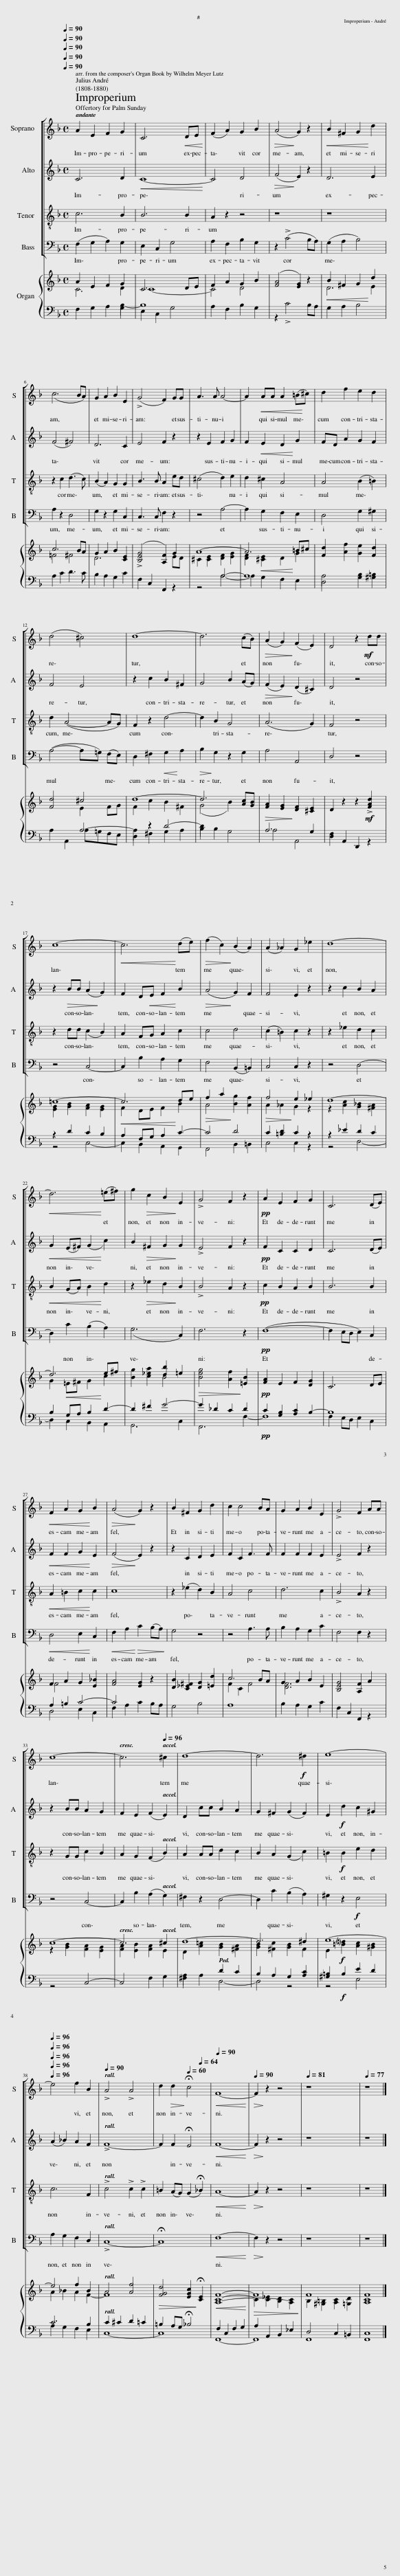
X:1
%%score [ 1 2 3 4 ] { ( 5 6 ) | ( 7 8 ) }
L:1/8
Q:1/4=90
M:4/4
I:linebreak $
K:F
V:1 treble
V:2 treble
V:3 treble-8
V:4 bass
V:5 treble
V:6 treble
V:7 bass
V:8 bass
V:1
 A2 E2 F2 G2 | C6!<(! DE!<)! | (F2 A2) G2 B2 |!>(! (A4!>)! G2) z2 |!<(! B2 ^F2 G2!<)! d2 |$ %5
 (c6 BA) | G2 A2 B2 E2 | (!>!G4 F2) GG | A3 A A4- | A2!<(! AA A2 (=B!<)!^c) | %10
 d2 f2 e2 d2 |$ (d4 ^c4) | d8- | d6 (cB) |!>(! (A2 G2)!>)! (F2 E2) | %15
 D4 z2!mf! dd |$ c8- |!<(! c6!<)! (de) |!>(! (f2 c2)!>)! (B2 A2) | (A2 _A2) G2 _e2 | %20
 d8- |$!<(! d6!<)! (=e^f) | g2!>(! c2 B2!>)! E2 | !>!G4 F2 z2 |!pp! A2 E2 F2 G2 | %25
 C6 (DE) |$!<(! F2 A2 G2!<)! B2 |!>(! (A4!>)! G2) z2 | B2 ^F2 G2 d2 | c2 c4 BA | %30
 G2 A2 B2 E2 | !>!G4 F2 AA |$ c8- | c6[Q:1/4=96] ^c2 | d8- | %35
 d6!f! ^d2 | e8- |$[Q:1/4=96][Q:1/4=96][Q:1/4=96][Q:1/4=96][Q:1/4=96] e4 f2 B2 |[Q:1/4=90] !>!A4 !>!A4 | d2!>(! d2!>)![Q:1/4=60] !fermata!c4[Q:1/4=64] | %40
[Q:1/4=90]!<(! F8-!<)! |[Q:1/4=90]!>(! F2!>)! z2 z4 |[Q:1/4=81] z8 |[Q:1/4=77] z8 |] %44
V:2
 C6 D2 |!<(! C8-!<)! | C4 D4 |!>(! (F4!>)! E2) z2 | D6 E2 |$ %5
 (F4 ^F4) | D6 C2 | E4 F2 z2 | z2 E2 F2 G2 | F2!<(! E2 D2!<)! G2 | %10
 FD A2 G2 F2 |$ F4 E4 | z2 c2 B2 ^F2 | G4 B2 (AG) |!>(! (F2 E2)!>)! (D2 ^C2) | %15
 D4 z4 |$ z2!>(! BB (A2!>)! G2) | F2 D!<(!E F2!<)! B2 |!>(! (A4!>)! G2) F2 | F4 E2 z2 | %20
 z2 c2 B2 A2 |$!<(! G2 (E^F) (G2!<)! c2) | B2!>(! ^F2 G2!>)! G2 | !>!E4 F2 z2 |!pp! F2 C2 C2 D2 | %25
 C6 (DE) |$!<(! F2 F2 G2!<)! E2 |!>(! (F4!>)! E2) z2 | z2 C2 D2 E2 | F2 C2 F3 F | %30
 F2 F2 F2 E2 | !>!E4 F2 z2 |$ z2 BB A2 G2 | F2 E2 (F2 E2) | D2 cc B2 A2 | %35
 G2 ^F2 (G2 F2) | E2!f! d2 c2 ^G2 |$ (A2 _B2) A2 F2 | !>!F8- | F2 F2 !fermata!E4 | %40
!<(! F8-!<)! |!>(! F2!>)! z2 z4 | z8 | z8 |] %44
V:3
 c6 B2 | B6 B2 | A2 z2 z4 | z8 | z8 |$ %5
 z2 c2 (d3 c) | (B2 A2) G2 G2 | B3 B A2 ed | (^c4 d2) e2 | d2 ^c2 A4 | %10
 A4 (B2 =B2) |$ d2 (A4- AG) | F2 z2 d4- | d2 B2 G4 | (A6 G2) | %15
 F4 z4 |$ z2 dd (c2 B2) | A2 FG A2 c2 | c4 d4 | (c2 =B2) c2 z2 | %20
 z2 _e2 d2 c2 |$!<(! B2 (GA) B2!<)! d2 | z2!>(! _e2 d2!>)! B2 | !>!B4 A2 z2 |!pp! c2 B2 A2 B2 | %25
 B6 B2 |$!<(! A2 =B2 c2!<)! c2 | c8 | z2 (_e2 d2) B2 | A4 c4 | %30
 d6 c2 | !>!B4 A2 z2 |$ z2 GG c2 B2 | A2 G2 (F2 B2) | A2 AA d2 c2 | %35
 B2 A2 (G2 c2) | =B2!f! B2 e2 d2 |$ c6 F2 | !>!c4 !>!c2 !>!c2 | =B2 (AG) (G2 !fermata!_B2) | %40
!<(! A8-!<)! |!>(! A2!>)! z2 z4 | z8 | z8 |] %44
V:4
 (F,2 G,2 A,2) G,2 | E,2 C,2 G,4 | A,2 F,2 B,2 G,2 | z2 (!>!C4 B,A,) | (G,2 A,2 B,4) |$ %5
 A,2 z2 D,4 | G,2 z2 G,2 C,2 | C,3 C, F,2 z2 | z4 A,4- | A,2 G,2 F,2 E,2 | %10
 D,4 G,2 ^G,2 |$ (A,4- A,=G,) (F,E,) | D,2 ^F,2!<(! G,2!<)! A,2 |!>(! B,2!>)! G,2 z2 G,2 | A,4 A,,4 | %15
 D,4 z4 |$ z4 C,4- | C,2 B,2 A,2 G,2 | F,4 (B,,2 =B,,2) | C,4 C,2 z2 | %20
 z4 D,4- |$ D,2 C2 (B,2 A,2) | (G,6 C,2) | F,6 z2 |!pp! (F,8- | %25
 F,2 E,D, E,2) C,2 |$!<(! D,4 E,2!<)! C,2 |!<(! F,2 A,2!<)!!>(! C2 (B,A,)!>)! | G,4 z4 | z4 A,3 A, | %30
 B,2 A,2 G,2 C2 | F,4 F,2 z2 |$ z4 C,4- | C,2 B,2 (A,2 G,2) | ^F,2 z2 D,4- | %35
 D,2 C2 (B,2 A,2) | ^G,2 z2!f! E,4 |$ A,2 G,2 F,2 D,2 | !>!C,8- | !fermata!C,8 | %40
!<(! F,8-!<)! |!>(! F,2!>)! z2 z4 | z8 | z8 |] %44
V:5
 A2 E2 F2 G2 | C6 DE | F2 A2 G2 B2 | ([FA]4 [EG]2) z2 |!<(! B2 ^F2 G2!<)! d2 |$ %5
 c6 BA | G2 A2 B2 [CE]2 | (!>![B,EG]4 [A,F]2) G2 | A8- | A6 =B^c | %10
 [Fd]2 [Af]2 [Ge]2 [Fd]2 |$ [Fd]4 ^c4 | d8- | d6 [Ac][GB] |!>(! [FA]2 [EG]2!>)! [DF]2 [^CE]2 | %15
 D2 z2 z2!mf! !>![FAd]2 |$ =c8- |!<(! c6!<)! de |!>(! f2 a2!>)! [Bg]2 [Af]2 |!>(! f4!>)! e2 _e2 | %20
 d8- |$ d6 e^f | [Bg]2 [c_ea]2 [db]2 =e2 |!>(! x8!>)! |!pp! [FA]2 E2 F2 [DG]2 | %25
 C6 DE |$ F2 A2 G2 [E_B]2 | [FA]4 [EG]2 z2 | [DB]2 [C_E^F]2 [DG]2 [=Ed]2 | c6 BA | %30
 G2 A2 B2 E2 | [B,EG]4 [A,F]2 A2 |$ c8- | c6 ^c2 | d8- | %35
 d6 ^d2 | e8- |$ e4 f2 B2 | A4 [Af]4 |!>(! [FGd]4 [EGc]2!>)! !fermata![CE]2 | %40
!<(! [A,CF]8-!<)! |!>(! F8!>)! | F8 | F8 |] %44
V:6
 C6 D2 | C8- | C4 D4 | x8 | D6 E2 |$ %5
 =F4 ^F4 | D6 x2 | x6 ED | ^C2 [CE]2 [DF]2 [EG]2 | [DF]2!<(! [^CE]2 D2!<)! G2 | %10
 x8 |$ x4 E2 FG | F2 c2 B2 ^F2 | (G4 B2) x2 | x8 | %15
 x8 |$ [EG]2 [GB]2 [FA]2 [EG]2 | F2 DE F2 B2 | A4 x4 | A2 _A2 G2 z2 | %20
 z2 [Ac]2 [G_B]2 [^FA]2 |$ G2!<(! =E^F G2!<)! c2 | x4 B4 | [Beg]4 [Af]2 [=EB]2 | x8 | %25
 x8 |$ F4 x4 | x8 | x8 | F2 C2 F4 | %30
 [DF]6 x2 | x8 |$ z2 [GB]2 [FA]2 [EG]2 | [FA]2 [EB]2 [FA]2 E2 | D2 [A=c]2 [GB]2 [^FA]2 | %35
 [GB]2 [^Fc]2 [GB]2 F2 | E2!f! [=B!courtesy!=d]2 [Ac]2 [^GB]2 |$ A2 _B2 A2 F2- | F8 | x8 | %40
 x8 | C2 [C_E]2 [B,D]2 [A,C]2 | B,2 [^G,=B,]2 [A,C]2 [=G,D]2 | [A,C]8 |] %44
V:7
 x6 B,2- | B,8 | x8 | x8 | x8 |$ %5
 x8 | x8 | x8 | x4 A,4- | A,8 | %10
 A,4 x4 |$ x4 A,4- | A,2 z2 D4- | D2 x6 | A,6 G,2 | %15
 x8 |$ z2 D2 C2 B,2 | A,2 F,G, A,2 C2- | C4 D4 | C2 [=B,D]2 C2 z2 | %20
 z2 _E2 D2 C2 |$ B,2 G,A, B,2 D2- | D2 ^F2 G4- | G2 _D2 C2 D2 |!pp! C2 [G,B,]2 [A,C]2 B,2- | %25
 B,8 |$ A,2 =B,2 C4- | C4 x4 | x8 | x8 | %30
 x8 | x8 |$ x8 | x8 | A,2 A,2 D2 C2 | %35
 B,2 A,2 G,2 [A,C]2 | [^G,=B,]2!f! B,2 E2 D2 |$ C6 B,2 | C2 ^C2 D2 =C2 | =B,2 A,G, !fermata!_B,4 | %40
 F,2 C,2 F,2 G,2 | A,2 A,,2 B,,2 _E,2 | D,4 C,2 =B,,2 | C,8 |] %44
V:8
 F,2 G,2 A,2 G,2 | E,2 C,2 G,4 | A,2 F,2 B,2 G,2 | z2 !>!C4 B,A, | G,2 A,2 B,4 |$ %5
 A,2 C2 D3 C | B,2 A,2 G,2 C2 | F,2 C,2 F,,2 z2 | z4 A,4- | A,2 G,2 F,2 E,2 | %10
 D,4 [G,B,]2 [^G,=B,]2 |$ A,2 A,,2 A,=G,F,E, | D,2 ^F,2 G,2 A,2 | B,2 B,2 G,4 | A,4 A,,4 | %15
 [D,F,]2 A,,2 D,,2 z2 |$ z4 C,4- | C,2 B,,2 A,,2 G,,2 | F,,4 B,,2 =B,,2 | C,4 C,2 z2 | %20
 z4 D,4- |$ D,2 C,2 B,,2 A,,2 | G,,6 C,2 | F,,6 F,2- | F,8 | %25
 F,2 E,D, E,2 C,2 |$ D,4 E,2 C,2 | F,2 A,2 C2 B,A, | G,4 B,4 | A,8 | %30
 B,2 A,2 G,2 C2 | F,2 C,2 F,,2 z2 |$ z4 C,4- | C,4 F,2 G,2 | ^F,2 x2 D,4- | %35
 D,4 z4 | z4 E,4 |$ A,2 G,2 F,2 E,2 | C,8- | C,8 | %40
 F,,8- | F,,8 | F,,8 | F,,8 |] %44
